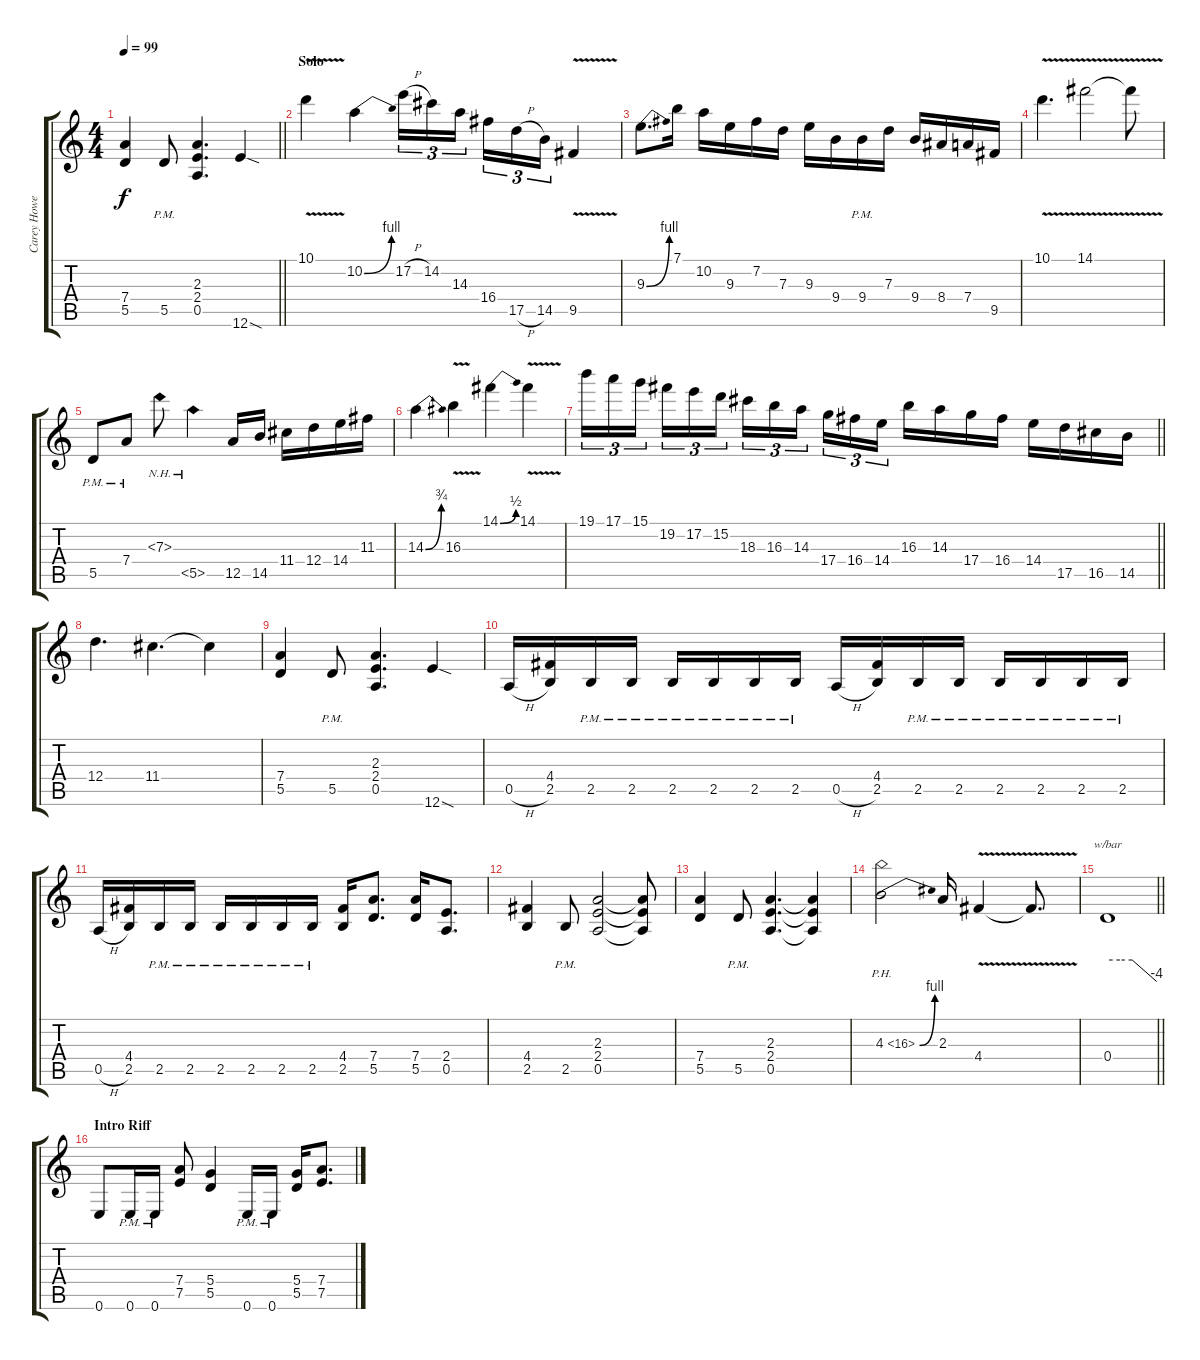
\track ("Carey Howe" "Carey Howe") {instrument overdrivenguitar}
\staff {score tabs}
\tuning (E4 B3 G3 D3 A2 E2) {hide}
\ts (4 4)
\tempo 99
\clef g2
\barLineRight lightlight
\ks c
(7.4 5.5).4{dy f} 5.5{pm}.8 (2.3 2.4 0.5).4{d} 12.6{sod}.4 |
\section ("" "Solo")
10.1{v}.4 10.2{be (bend 0 0 60 4)}.4 17.2{h}.16{tu (3 2)} 14.2.16{tu (3 2)} 14.3.16{tu (3 2) beam splitsecondary} 16.4.16{tu (3 2)} 17.5{h}.16{tu (3 2)} 14.5.16{tu (3 2)} 9.5{v}.4 |
9.3{be (bend 0 0 60 4)}.8{d} 7.1.16 10.2.16 9.3.16 7.2.16 7.3.16 9.3.16 9.4.16 9.4{pm}.16 7.3.16 9.4.16 8.4.16 7.4.16 9.5.16 |
10.1{v}.4{d} 14.1{v}.2 14.1{t}.8 |
5.5{pm}.8 7.4{pm}.8 7.3{nh}.8 5.5{nh}.4 12.5.16 14.5.16 11.4.16 12.4.16 14.4.16 11.3.16 |
14.3{be (bend 0 0 60 3)}.4 16.3{v}.4 14.1{be (bend 0 0 60 2)}.4 14.1{v}.4 |
\barLineRight lightlight
19.1.16{tu (3 2)} 17.1.16{tu (3 2)} 15.1.16{tu (3 2) beam splitsecondary} 19.2.16{tu (3 2)} 17.2.16{tu (3 2)} 15.2.16{tu (3 2)} 18.3.16{tu (3 2)} 16.3.16{tu (3 2)} 14.3.16{tu (3 2) beam splitsecondary} 17.4.16{tu (3 2)} 16.4.16{tu (3 2)} 14.4.16{tu (3 2)} 16.3.16 14.3.16 17.4.16 16.4.16 14.4.16 17.5.16 16.5.16 14.5.16 |
12.4.4{d} 11.4.4{d} 11.4{t}.4 |
(7.4 5.5).4 5.5{pm}.8 (2.3 2.4 0.5).4{d} 12.6{sod}.4 |
0.5{h}.16 (4.4 2.5).16 2.5{pm}.16 2.5{pm}.16 2.5{pm}.16 2.5{pm}.16 2.5{pm}.16 2.5{pm}.16 0.5{h}.16 (4.4 2.5).16 2.5{pm}.16 2.5{pm}.16 2.5{pm}.16 2.5{pm}.16 2.5{pm}.16 2.5{pm}.16 |
0.5{h}.16 (4.4 2.5).16 2.5{pm}.16 2.5{pm}.16 2.5{pm}.16 2.5{pm}.16 2.5{pm}.16 2.5{pm}.16 (4.4 2.5).16 (7.4 5.5).8{d} (7.4 5.5).16 (2.4 0.5).8{d} |
(4.4 2.5).4 2.5{pm}.8 (2.3 2.4 0.5).2 (2.3{t} 2.4{t} 0.5{t}).8 |
(7.4 5.5).4 5.5{pm}.8 (2.3 2.4 0.5).4{d} (2.3{t} 2.4{t} 0.5{t}).4 |
4.3{be (bend 0 0 60 4) ph 12}.2 2.3.16 4.4{v}.4 4.4{t}.8{d} |
\barLineRight lightlight
0.4.1{tbe (custom default 0 0 15 0 30 0 60 -16)} |
\section ("" "Intro Riff")
0.6.8 0.6{pm}.16 0.6{pm}.16 (7.4 7.5).8 (5.4 5.5).4 0.6{pm}.16 0.6{pm}.16 (5.4 5.5).16 (7.4 7.5).8{d}
